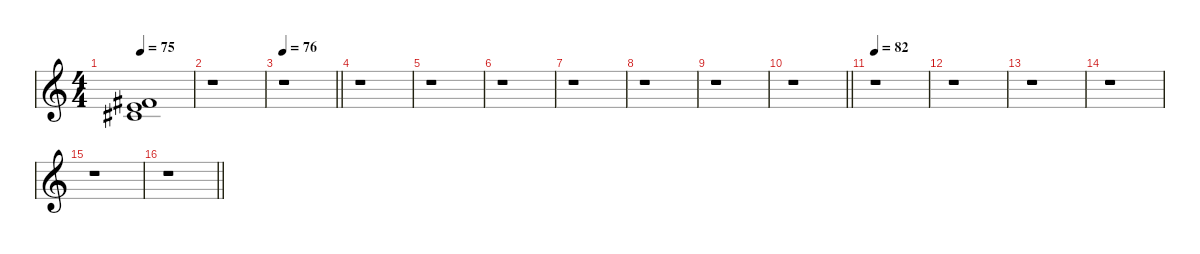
\defaultSystemsLayout 4
\hideDynamics
\bracketExtendMode nobrackets
\singleTrackTrackNamePolicy hidden
\multiTrackTrackNamePolicy hidden
\firstSystemTrackNameMode fullname
\firstSystemTrackNameOrientation horizontal
\otherSystemsTrackNameOrientation horizontal
\track ("Robert Plant ( Vocals)" "clar.") {mute instrument clarinet}
\staff {score}
\tuning (E4 B3 G3 D3 A2 E2)
\ts (4 4)
\tempo 75
\clef g2
\ks c
(2.1{acc #} 5.2 6.3{acc #}).1{dy f beam Up} |
r.1{beam Down} |
\tempo 76
\barLineRight lightlight
r.1{beam Down} |
r.1{beam Down} |
r.1{beam Down} |
r.1{beam Down} |
r.1{beam Down} |
r.1{beam Down} |
r.1{beam Down} |
\barLineRight lightlight
r.1{beam Down} |
\tempo 82
r.1{beam Down} |
r.1{beam Down} |
r.1{beam Down} |
r.1{beam Down} |
r.1{beam Down} |
\barLineRight lightlight
r.1{beam Down}
